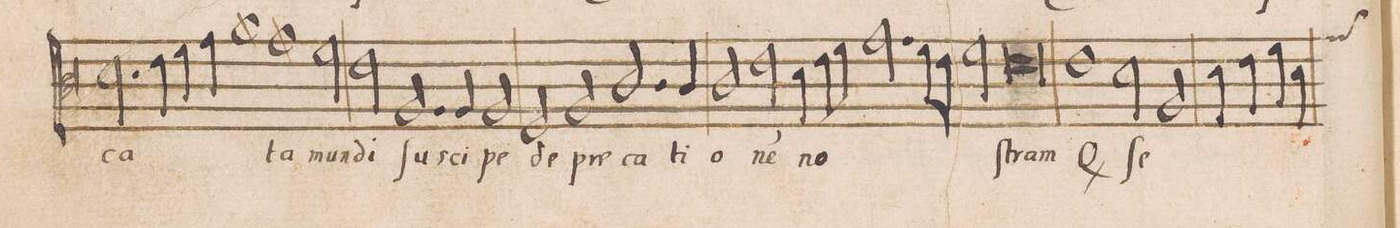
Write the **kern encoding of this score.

**kern	**text
*I"DISCANTVS	*
*clefC3	*
*k[]	*
*met(C|)	*
*M2/1	*
2.d\	-ca-
4e\	.
4f\	.
4g\	.
1a\	.
=73-	=73-
1g	-ta
2f\	mun-
=74-	=74-
2e\	-di
2.A/	ſu-
4A/	-sci-
2A/	-pe
=75-	=75-
2F/	de-
2A/	-pre-
2.c/	-ca-
4c/	-ti-
=76-	=76-
2c/	-o-
2e\	-ne(m)
4d\	no-
8e\L	.
8f\J	.
2.g\	.
=77-	=77-
8f\L	.
8e\J	.
2f\	.
0e	-ſtram
=78-	=78-
1e	Q(ui)
=79-	=79-
2d\	ſe-
2A/	.
4d\	.
4e\	.
4f\	.
4d\	.
*custos:g	*
=80-	=80-
*-	*-
